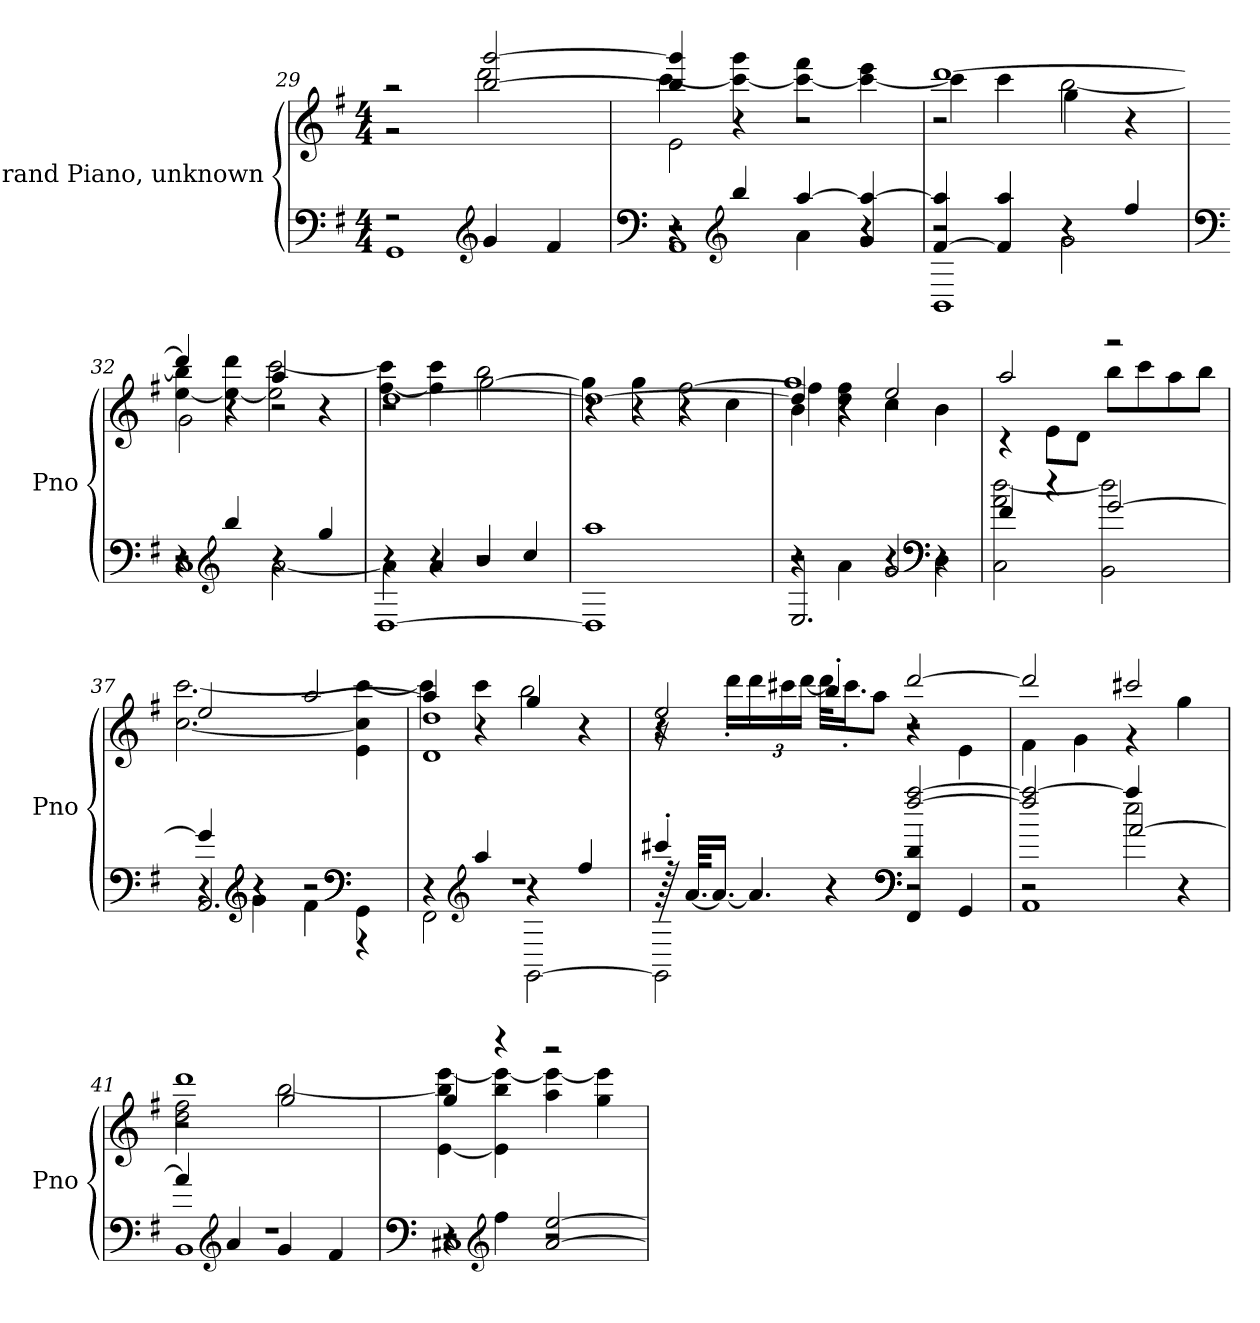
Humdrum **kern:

**kern	**kern
*part1	*part1
*staff2	*staff1
*I"Grand Piano, unknown	*
*I'Pno	*
*clefF4	*clefG2
*k[f#]	*k[f#]
*M4/4	*M4/4
=29	=29
*^	*^
2r	1GG	2r	2r
*clefG2	*	*	*
4g/	.	[2bb/ [2ggg/	2ddd\
4f#/	.	.	.
*v	*v	*	*
*	*v	*v
!!LO:LB:g=z
=30	=30
*clefF4	*
*^	*^
*	*^	*	*^
4r	2r	1AA	4bb/] 4ggg/]	[4ccc\	2e\
*clefG2	*	*	*	*	*
4bb/	.	.	4r	4ccc\_ 4ggg\	.
[4aa/	4a\	.	2r	4ccc\_ 4fff#\	2r
4g/ 4aa/_	4r	.	.	4ccc\_ 4eee\	.
=31	=31	=31	=31	=31	=31
[4f#/ 4aa/]	2r	1BB	[1ddd	4ccc\]	2r
4f#/] 4aa/	.	.	.	4ccc\	.
4r	2g\	.	.	[2bb\	4gg\
4ff#/	.	.	.	.	4r
=32	=32	=32	=32	=32	=32
*clefF4	*	*	*	*	*
4r	2r	1C	4ddd/]	[4ee\ 4bb\]	2g\
*clefG2	*	*	*	*	*
4bb/	.	.	4r	4ee\_ 4ddd\	.
4r	[2a\	.	4aa/	2ee\] [2ccc\	2r
4gg/	.	.	4r	.	.
=33	=33	=33	=33	=33	=33
4r	4a\]	[1D	[1dd	[4ff#\ 4ccc\]	2r
4a/	4r	.	.	4ff#\] 4ccc\	.
4b/	2r	.	.	2bb\	[2gg\
4cc/	.	.	.	.	.
*	*v	*v	*	*	*
=34	=34	=34	=34	=34
1aa	1D]	1dd_	4r	4gg\]
.	.	.	4gg\	4r
.	.	.	4r	[2ff#\
.	.	.	4cc\	.
!!LO:PB:g=z
=35	=35	=35	=35	=35
*	*^	*	*	*^
2r	4r	2.E/	4dd/]	4b\	1gg	4ff#\]
.	4a\	.	4r	4dd\ 4ff#\	.	4r
2g/	4r	.	2ee/	4cc\	.	2r
*clefF4	*	*	*	*	*	*
.	4D\	4r	.	4b\	.	.
*	*v	*v	*	*	*	*
*	*	*	*v	*v	*v
=36	=36	=36	=36
4f#/	2C\ 2a\ [2dd\	2aa/	4r
4r	.	.	8e\L
.	.	.	8d\J
[2g/	2BB\ 2dd\]	2r	8bb\L
.	.	.	8ccc\
.	.	.	8aa\
.	.	.	8bb\J
=37	=37	=37	=37
*	*^	*	*
4g/]	4r	2.AA/	2ee/	[2.cc\ [2.ccc\
*clefG2	*	*	*	*
4r	4g\	.	.	.
2r	4f#\	.	[2aa/	.
*clefF4	*	*	*	*
.	4GG\	4r	.	4e\ 4cc\] 4ccc\_
=38	=38	=38	=38	=38
*	*	*	*	*^
1r	4r	2FF#\	4aa/]	4ccc\]	1d 1dd
*clefG2	*	*	*	*	*
.	4aa/	.	4r	4ccc\	.
.	4r	[2GG\	4gg/	2bb\	.
.	4ff#/	.	4r	.	.
!!LO:LB:g=z	!!	!!
=39	=39	=39	=39	=39	=39
4ccc#X'/	128r	2GG\]	4r	16r	2ee/
.	[64.a/KKLL	.	.	.	.
.	16.a/JJ_	.	.	.	.
.	.	.	.	16ddd'\LL	.
*	*	*	*	*Xbrackettup	*
.	4.a/]	.	.	24ddd\	.
.	.	.	.	24ccc#X\	.
.	.	.	.	[24ddd\JJ	.
4r	.	.	4bb'/	32ddd\KLL]	.
.	.	.	.	16.ccc#'\J	.
.	.	.	.	8aa\J	.
*clefF4	*	*	*	*	*
[2ff#/ [2aa/	4FF#/ 4d/	2r	[2ddd/	4r	2r
.	4GG/	.	.	4e\	.
*	*	*	*	*v	*v
=40	=40	=40	=40	=40
*	*	*^	*	*
2ff#/] 2aa/_	2r	2r	1AA	2ddd/]	4f#\
.	.	.	.	.	4g\
4aa/]	2ee\	[2a/	.	2ccc#X/	4r
4r	.	.	.	.	4gg\
*	*	*v	*v	*	*
=41	=41	=41	=41	=41
*	*	*	*	*^
1r	4a/]	1BB	1ddd	2dd\ 2ff#\	2r
*clefG2	*	*	*	*	*
.	4a/	.	.	.	.
.	4g/	.	.	[2bb\	2gg/
.	4f#/	.	.	.	.
*	*	*	*v	*v	*v
=42	=42	=42	=42
*clefF4	*	*	*
*	*	*	*^
2r	4r	1C#X	4gg/	[4e\ 4bb\] [4eee\
*clefG2	*	*	*	*
.	4ff#\	.	4r	4e\] 4bb\ 4eee\_
[2a/ [2ee/	2r	.	2r	4aa\ 4eee\_
.	.	.	.	4gg\ 4eee\]
*v	*v	*v	*	*
*	*v	*v
=	=
*-	*-
